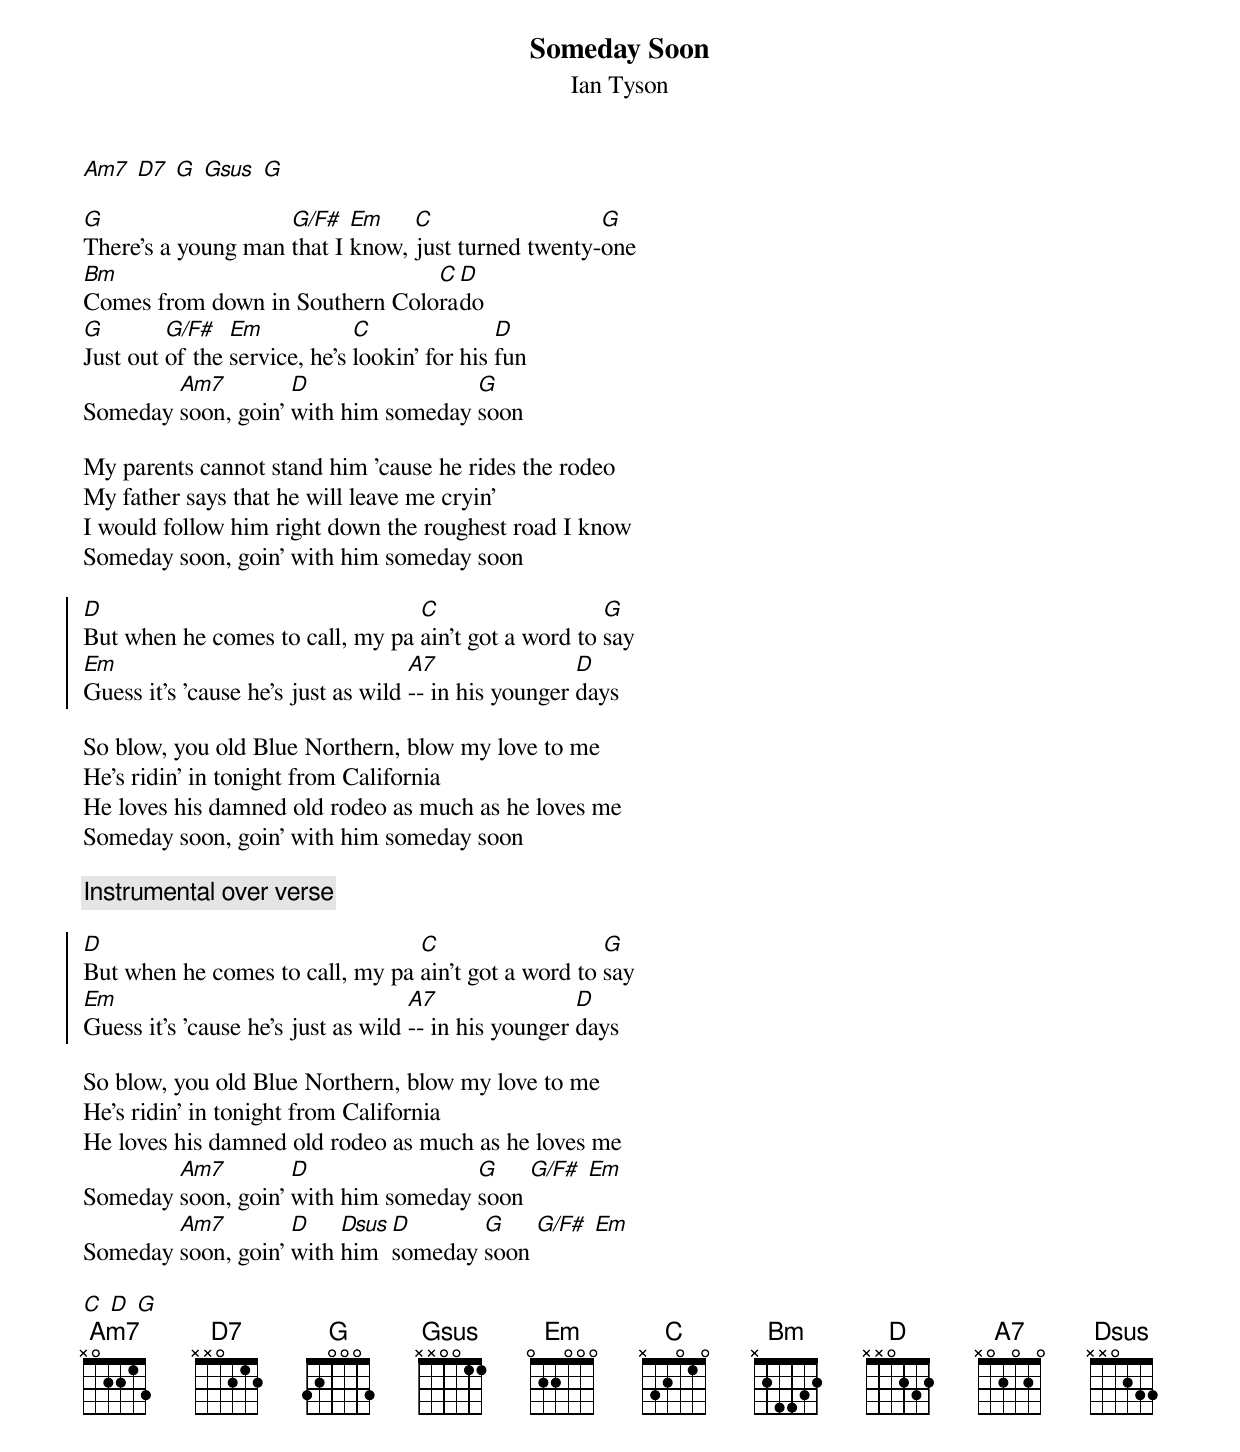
{t: Someday Soon}
{st: Ian Tyson}

[Am7] [D7] [G] [Gsus] [G]

[G]There's a young man [G/F#]that I [Em]know, [C]just turned twenty-[G]one
[Bm]Comes from down in Southern Colo[C]ra[D]do
[G]Just out [G/F#]of the [Em]service, he's [C]lookin' for his [D]fun
Someday [Am7]soon, goin' [D]with him someday [G]soon

My parents cannot stand him 'cause he rides the rodeo
My father says that he will leave me cryin'
I would follow him right down the roughest road I know
Someday soon, goin' with him someday soon

{soc}
[D]But when he comes to call, my pa [C]ain't got a word to [G]say
[Em]Guess it's 'cause he's just as wild [A7]-- in his younger [D]days
{eoc}

So blow, you old Blue Northern, blow my love to me
He's ridin' in tonight from California
He loves his damned old rodeo as much as he loves me
Someday soon, goin' with him someday soon

{c: Instrumental over verse}

{soc}
[D]But when he comes to call, my pa [C]ain't got a word to [G]say
[Em]Guess it's 'cause he's just as wild [A7]-- in his younger [D]days
{eoc}

So blow, you old Blue Northern, blow my love to me
He's ridin' in tonight from California
He loves his damned old rodeo as much as he loves me
Someday [Am7]soon, goin' [D]with him someday [G]soon [G/F#] [Em]
Someday [Am7]soon, goin' [D]with [Dsus]him [D]someday [G]soon [G/F#] [Em]

[C] [D] [G]
